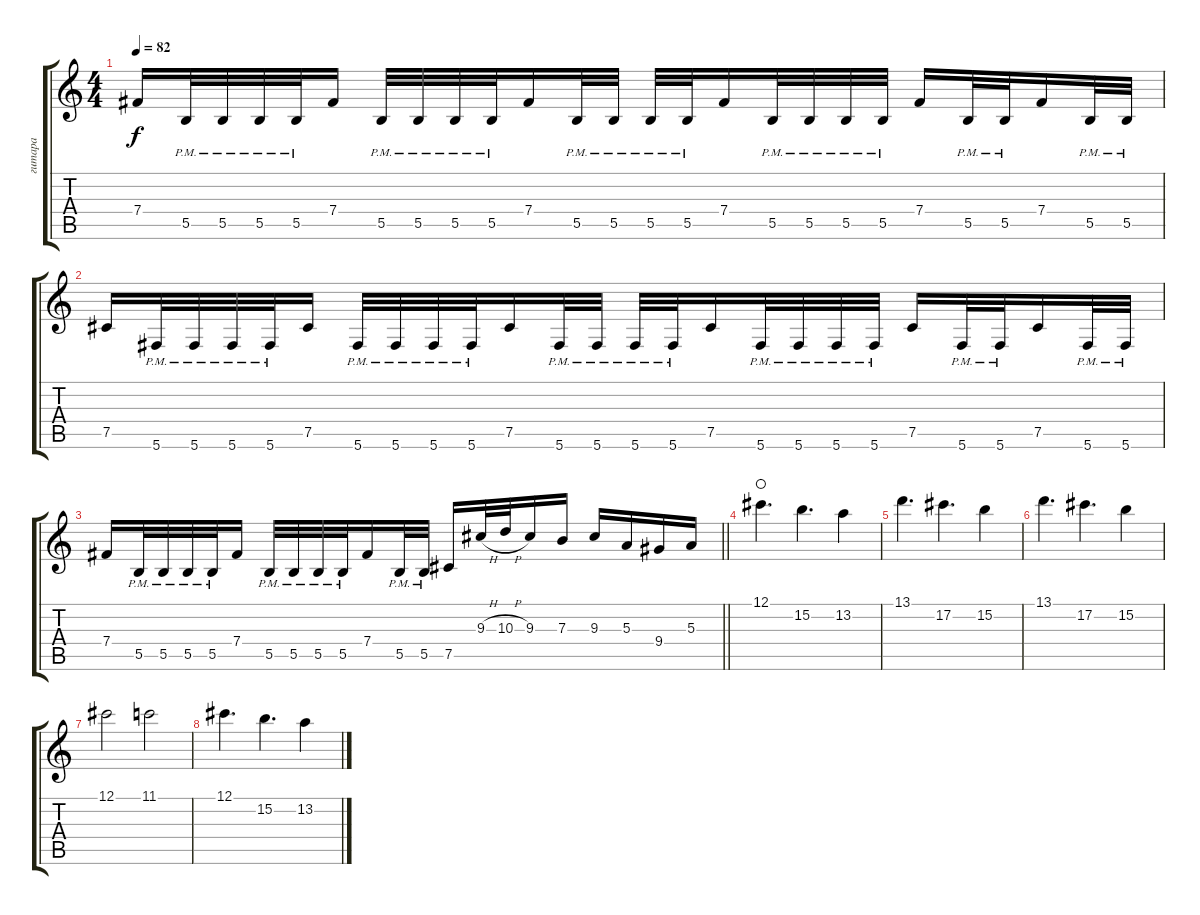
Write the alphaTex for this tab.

\track ("гитара" "гитара") {instrument distortionguitar}
\staff {score tabs}
\tuning (Db4 Ab3 E3 B2 Gb2 Db2) {hide}
\ts (4 4)
\tempo 82
\clef g2
\ks c
7.4.16{dy f} 5.5{pm}.32 5.5{pm}.32 5.5{pm}.32 5.5{pm}.32 7.4.16 5.5{pm}.32 5.5{pm}.32 5.5{pm}.32 5.5{pm}.32 7.4.16 5.5{pm}.32 5.5{pm}.32 5.5{pm}.32 5.5{pm}.32 7.4.16 5.5{pm}.32 5.5{pm}.32 5.5{pm}.32 5.5{pm}.32 7.4.16 5.5{pm}.32 5.5{pm}.32 7.4.16 5.5{pm}.32 5.5{pm}.32 |
7.5.16 5.6{pm}.32 5.6{pm}.32 5.6{pm}.32 5.6{pm}.32 7.5.16 5.6{pm}.32 5.6{pm}.32 5.6{pm}.32 5.6{pm}.32 7.5.16 5.6{pm}.32 5.6{pm}.32 5.6{pm}.32 5.6{pm}.32 7.5.16 5.6{pm}.32 5.6{pm}.32 5.6{pm}.32 5.6{pm}.32 7.5.16 5.6{pm}.32 5.6{pm}.32 7.5.16 5.6{pm}.32 5.6{pm}.32 |
\barLineRight lightlight
7.4.16 5.5{pm}.32 5.5{pm}.32 5.5{pm}.32 5.5{pm}.32 7.4.16 5.5{pm}.32 5.5{pm}.32 5.5{pm}.32 5.5{pm}.32 7.4.16 5.5{pm}.32 5.5{pm}.32 7.5.16 9.3{h}.32 10.3{h}.32 9.3.16 7.3.16 9.3.16 5.3.16 9.4.16 5.3.16 |
\section ("" "")
12.1.4{d waho} 15.2.4{d} 13.2.4 |
13.1.4{d} 17.2.4{d} 15.2.4 |
13.1.4{d} 17.2.4{d} 15.2.4 |
12.1.2 11.1.2 |
12.1.4{d} 15.2.4{d} 13.2.4
